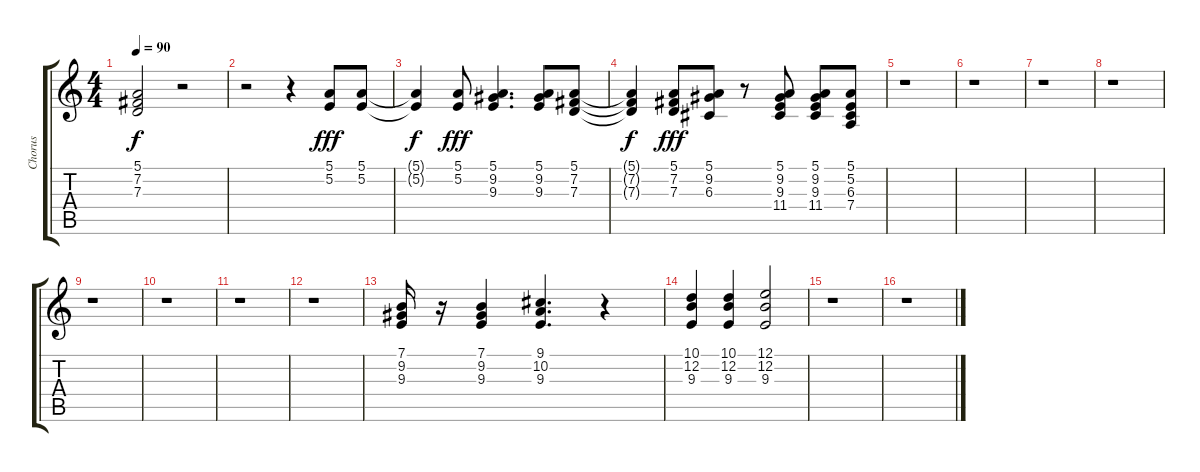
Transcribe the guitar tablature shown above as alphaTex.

\track ("Chorus" "Chorus") {instrument synthvoice}
\staff {score tabs}
\tuning (E4 B3 G3 D3 A2 E2) {hide}
\ts (4 4)
\tempo 90
\clef g2
\ks c
(5.1{t} 7.2{t} 7.3{t}).2{dy f} r.2 |
r.2 r.4 (5.1 5.2).8{dy fff} (5.1 5.2).8 |
(5.1{t} 5.2{t}).4{dy f} (5.1 5.2).8{dy fff} (5.1 9.2 9.3).4{d} (5.1 9.2 9.3).8 (5.1 7.2 7.3).8 |
(5.1{t} 7.2{t} 7.3{t}).4{dy f} (5.1 7.2 7.3).8{dy fff} (5.1 9.2 6.3).8 r.8 (5.1 9.2 9.3 11.4).8 (5.1 9.2 9.3 11.4).8 (5.1 5.2 6.3 7.4).8 |
r.1 |
r.1 |
r.1 |
r.1 |
r.1 |
r.1 |
r.1 |
r.1 |
(7.1 9.2 9.3).16 r.16 (7.1 9.2 9.3).4 (9.1 10.2 9.3).4{d} r.4 |
(10.1 12.2 9.3).4 (10.1 12.2 9.3).4 (12.1 12.2 9.3).2 |
r.1 |
r.1
